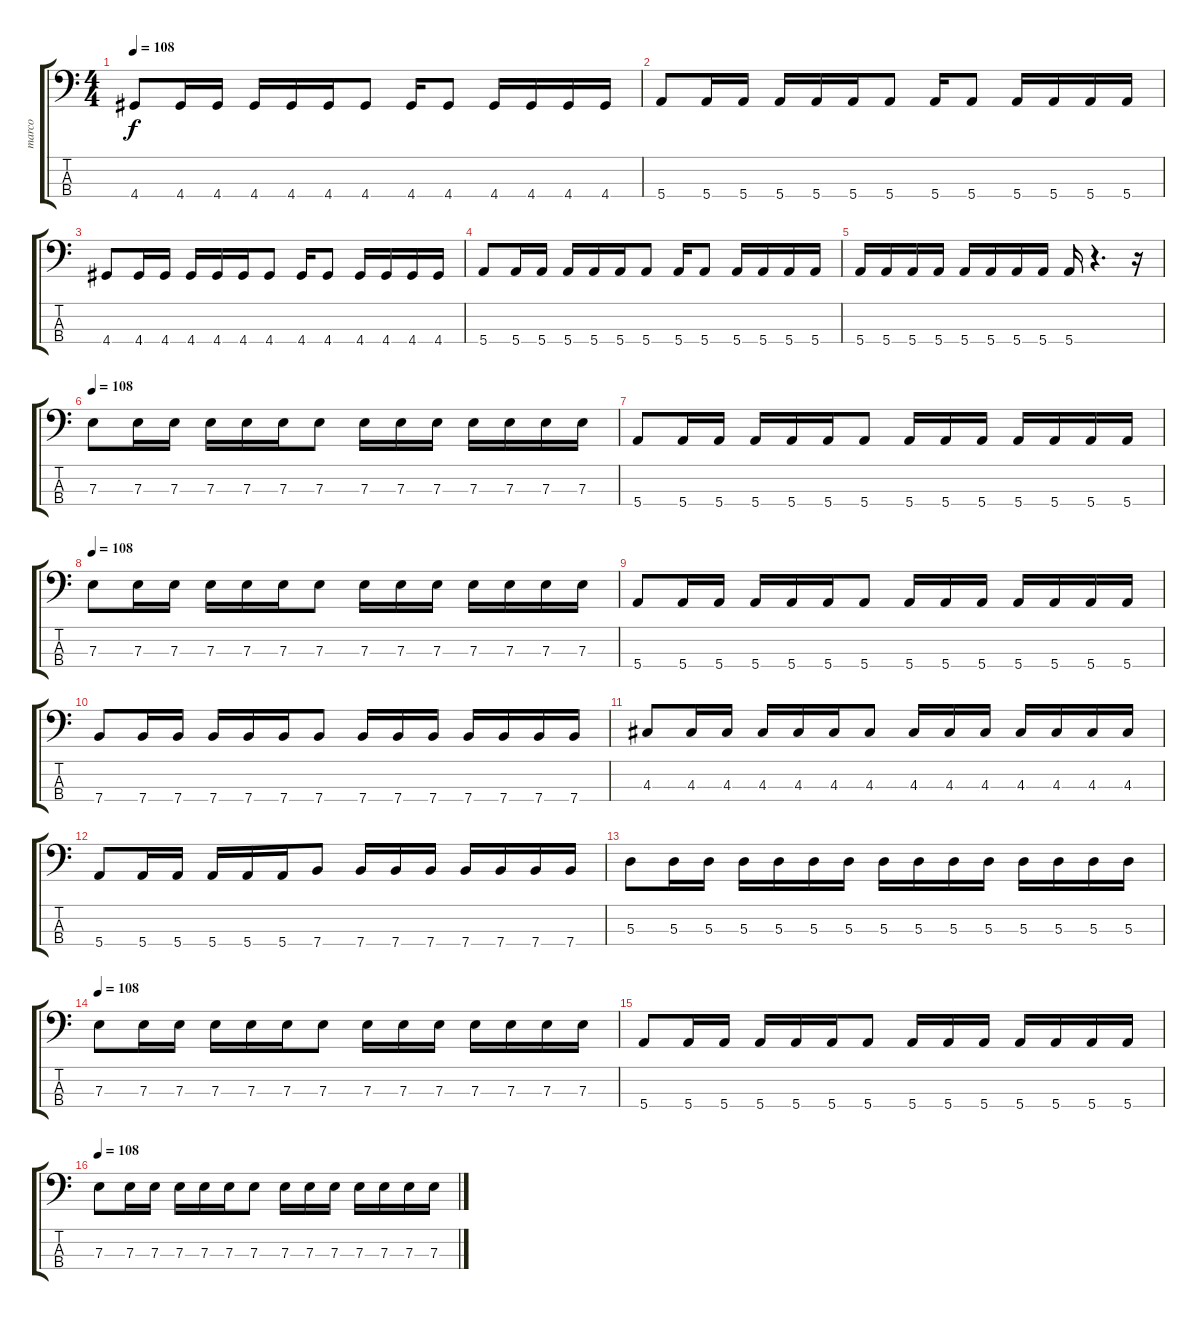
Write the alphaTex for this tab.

\track ("marco" "marco") {instrument electricbassfinger}
\staff {score tabs}
\tuning (G2 D2 A1 E1) {hide}
\ts (4 4)
\tempo 108
\clef f4
\ks c
4.4.8{dy f} 4.4.16 4.4.16 4.4.16 4.4.16 4.4.16 4.4.8 4.4.16 4.4.8 4.4.16 4.4.16 4.4.16 4.4.16 |
5.4.8 5.4.16 5.4.16 5.4.16 5.4.16 5.4.16 5.4.8 5.4.16 5.4.8 5.4.16 5.4.16 5.4.16 5.4.16 |
4.4.8 4.4.16 4.4.16 4.4.16 4.4.16 4.4.16 4.4.8 4.4.16 4.4.8 4.4.16 4.4.16 4.4.16 4.4.16 |
5.4.8 5.4.16 5.4.16 5.4.16 5.4.16 5.4.16 5.4.8 5.4.16 5.4.8 5.4.16 5.4.16 5.4.16 5.4.16 |
5.4.16 5.4.16 5.4.16 5.4.16 5.4.16 5.4.16 5.4.16 5.4.16 5.4.16 r.4{d} r.16 |
\tempo 108
7.3.8 7.3.16 7.3.16 7.3.16 7.3.16 7.3.16 7.3.8 7.3.16 7.3.16 7.3.16 7.3.16 7.3.16 7.3.16 7.3.16 |
5.4.8 5.4.16 5.4.16 5.4.16 5.4.16 5.4.16 5.4.8 5.4.16 5.4.16 5.4.16 5.4.16 5.4.16 5.4.16 5.4.16 |
\tempo 108
7.3.8 7.3.16 7.3.16 7.3.16 7.3.16 7.3.16 7.3.8 7.3.16 7.3.16 7.3.16 7.3.16 7.3.16 7.3.16 7.3.16 |
5.4.8 5.4.16 5.4.16 5.4.16 5.4.16 5.4.16 5.4.8 5.4.16 5.4.16 5.4.16 5.4.16 5.4.16 5.4.16 5.4.16 |
7.4.8 7.4.16 7.4.16 7.4.16 7.4.16 7.4.16 7.4.8 7.4.16 7.4.16 7.4.16 7.4.16 7.4.16 7.4.16 7.4.16 |
4.3.8 4.3.16 4.3.16 4.3.16 4.3.16 4.3.16 4.3.8 4.3.16 4.3.16 4.3.16 4.3.16 4.3.16 4.3.16 4.3.16 |
5.4.8 5.4.16 5.4.16 5.4.16 5.4.16 5.4.16 7.4.8 7.4.16 7.4.16 7.4.16 7.4.16 7.4.16 7.4.16 7.4.16 |
5.3.8 5.3.16 5.3.16 5.3.16 5.3.16 5.3.16 5.3.16 5.3.16 5.3.16 5.3.16 5.3.16 5.3.16 5.3.16 5.3.16 5.3.16 |
\tempo 108
7.3.8 7.3.16 7.3.16 7.3.16 7.3.16 7.3.16 7.3.8 7.3.16 7.3.16 7.3.16 7.3.16 7.3.16 7.3.16 7.3.16 |
5.4.8 5.4.16 5.4.16 5.4.16 5.4.16 5.4.16 5.4.8 5.4.16 5.4.16 5.4.16 5.4.16 5.4.16 5.4.16 5.4.16 |
\tempo 108
7.3.8 7.3.16 7.3.16 7.3.16 7.3.16 7.3.16 7.3.8 7.3.16 7.3.16 7.3.16 7.3.16 7.3.16 7.3.16 7.3.16
